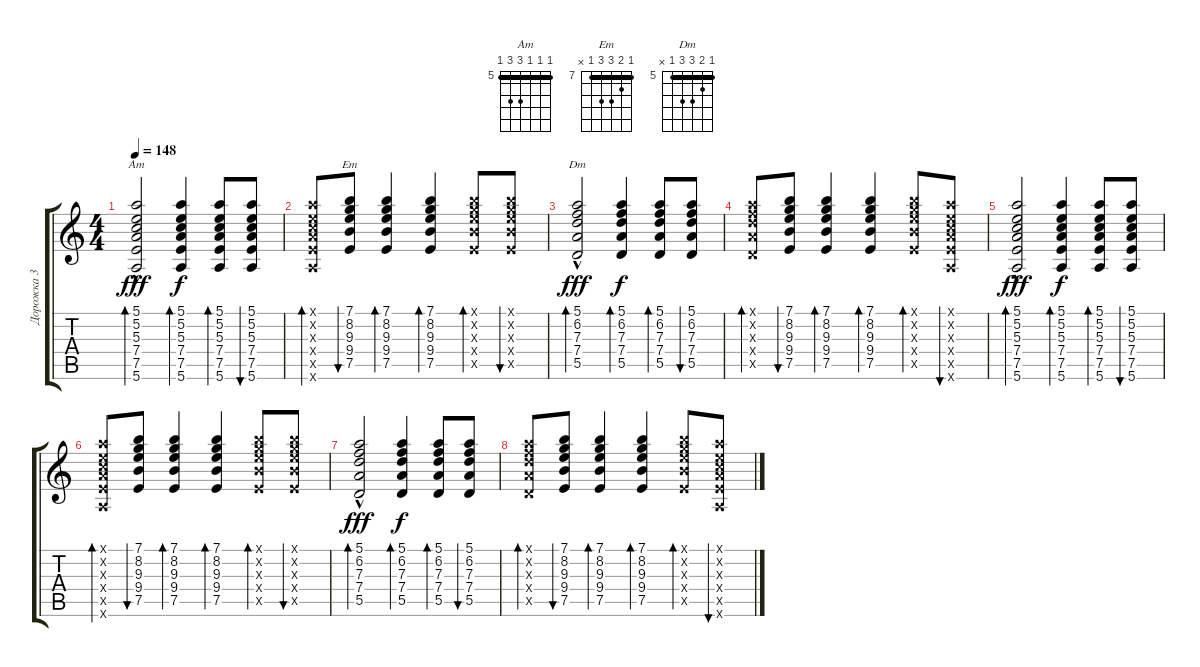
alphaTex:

\track ("Дорожка 3" "Дорожка 3") {instrument acousticguitarsteel}
\staff {score tabs}
\tuning (E4 B3 G3 D3 A2 E2) {hide}
\chord ("Am" 5 5 5 7 7 5) {firstfret 5 barre 5}
\chord ("Em" 7 8 9 9 7 x) {firstfret 7 barre 7}
\chord ("Dm" 5 6 7 7 5 x) {firstfret 5 barre 5}
\ts (4 4)
\tempo 148
\clef g2
\ks c
(5.1{hac} 5.2{hac} 5.3{hac} 7.4{hac} 7.5{hac} 5.6{hac}).2{bd 60 ch "Am" dy fff} (5.1 5.2 5.3 7.4 7.5 5.6).4{bd 60 dy f} (5.1 5.2 5.3 7.4 7.5 5.6).8{bd 60} (5.1 5.2 5.3 7.4 7.5 5.6).8{bu 60} |
(5.1{x} 5.2{x} 5.3{x} 7.4{x} 7.5{x} 5.6{x}).8{bd 60 beam Up} (7.1 8.2 9.3 9.4 7.5).8{bu 60 ch "Em" beam Up} (7.1 8.2 9.3 9.4 7.5).4{bd 60 beam Up} (7.1 8.2 9.3 9.4 7.5).4{bd 60 beam Up} (7.1{x} 8.2{x} 9.3{x} 9.4{x} 7.5{x}).8{bd 60 beam Up} (7.1{x} 8.2{x} 9.3{x} 9.4{x} 7.5{x}).8{bu 60 beam Up} |
(5.1{hac} 6.2{hac} 7.3{hac} 7.4{hac} 5.5{hac}).2{bd 60 ch "Dm" dy fff beam Up} (5.1 6.2 7.3 7.4 5.5).4{bd 60 dy f beam Up} (5.1 6.2 7.3 7.4 5.5).8{bd 60 beam Up} (5.1 6.2 7.3 7.4 5.5).8{bu 60 beam Up} |
(5.1{x} 6.2{x} 7.3{x} 7.4{x} 5.5{x}).8{bd 60 beam Up} (7.1 8.2 9.3 9.4 7.5).8{bu 60 beam Up} (7.1 8.2 9.3 9.4 7.5).4{bd 60 beam Up} (7.1 8.2 9.3 9.4 7.5).4{bd 60 beam Up} (7.1{x} 8.2{x} 9.3{x} 9.4{x} 7.5{x}).8{bd 60 beam Up} (5.1{x} 5.2{x} 5.3{x} 7.4{x} 7.5{x} 5.6{x}).8{bu 60 beam Up} |
(5.1{hac} 5.2{hac} 5.3{hac} 7.4{hac} 7.5{hac} 5.6{hac}).2{bd 60 dy fff} (5.1 5.2 5.3 7.4 7.5 5.6).4{bd 60 dy f} (5.1 5.2 5.3 7.4 7.5 5.6).8{bd 60} (5.1 5.2 5.3 7.4 7.5 5.6).8{bu 60} |
(5.1{x} 5.2{x} 5.3{x} 7.4{x} 7.5{x} 5.6{x}).8{bd 60 beam Up} (7.1 8.2 9.3 9.4 7.5).8{bu 60 beam Up} (7.1 8.2 9.3 9.4 7.5).4{bd 60 beam Up} (7.1 8.2 9.3 9.4 7.5).4{bd 60 beam Up} (7.1{x} 8.2{x} 9.3{x} 9.4{x} 7.5{x}).8{bd 60 beam Up} (7.1{x} 8.2{x} 9.3{x} 9.4{x} 7.5{x}).8{bu 60 beam Up} |
(5.1{hac} 6.2{hac} 7.3{hac} 7.4{hac} 5.5{hac}).2{bd 60 dy fff beam Up} (5.1 6.2 7.3 7.4 5.5).4{bd 60 dy f beam Up} (5.1 6.2 7.3 7.4 5.5).8{bd 60 beam Up} (5.1 6.2 7.3 7.4 5.5).8{bu 60 beam Up} |
(5.1{x} 6.2{x} 7.3{x} 7.4{x} 5.5{x}).8{bd 60 beam Up} (7.1 8.2 9.3 9.4 7.5).8{bu 60 beam Up} (7.1 8.2 9.3 9.4 7.5).4{bd 60 beam Up} (7.1 8.2 9.3 9.4 7.5).4{bd 60 beam Up} (7.1{x} 8.2{x} 9.3{x} 9.4{x} 7.5{x}).8{bd 60 beam Up} (5.1{x} 5.2{x} 5.3{x} 7.4{x} 7.5{x} 5.6{x}).8{bu 60 beam Up}
